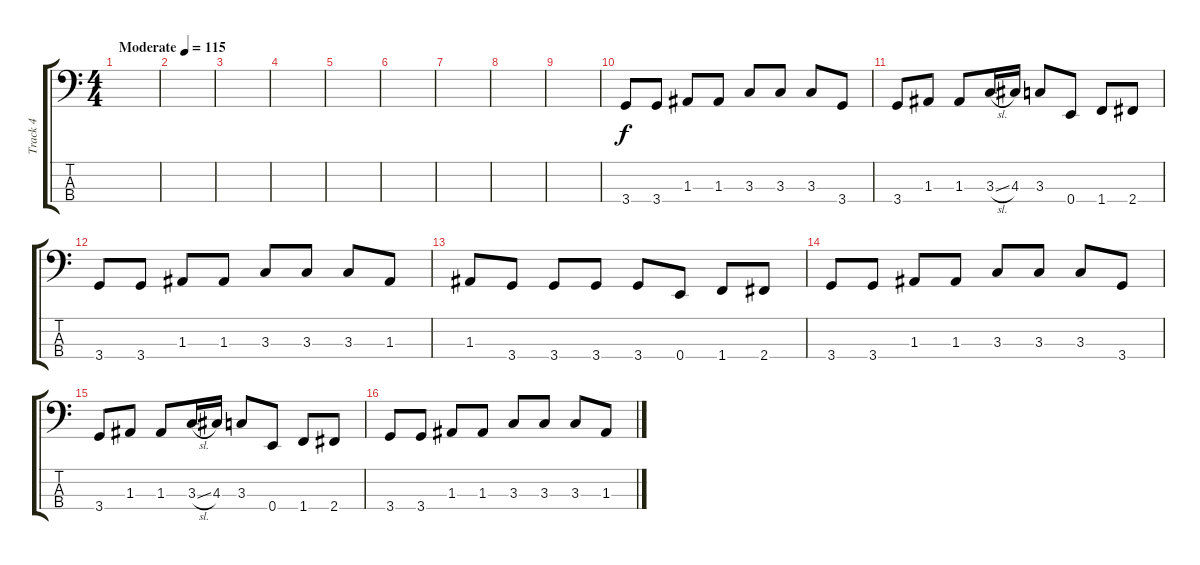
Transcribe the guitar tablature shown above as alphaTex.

\track ("Track 4" "Track 4") {instrument electricbassfinger}
\staff {score tabs}
\tuning (G2 D2 A1 E1) {hide}
\ts (4 4)
\tempo (115 "Moderate")
\clef f4
\ks c
|
|
|
|
|
|
|
|
|
3.4.8 3.4.8 1.3.8 1.3.8 3.3.8 3.3.8 3.3.8 3.4.8 |
3.4.8 1.3.8 1.3.8 3.3{sl}.16 4.3.16 3.3.8 0.4.8 1.4.8 2.4.8 |
3.4.8 3.4.8 1.3.8 1.3.8 3.3.8 3.3.8 3.3.8 1.3.8 |
1.3.8 3.4.8 3.4.8 3.4.8 3.4.8 0.4.8 1.4.8 2.4.8 |
3.4.8 3.4.8 1.3.8 1.3.8 3.3.8 3.3.8 3.3.8 3.4.8 |
3.4.8 1.3.8 1.3.8 3.3{sl}.16 4.3.16 3.3.8 0.4.8 1.4.8 2.4.8 |
3.4.8 3.4.8 1.3.8 1.3.8 3.3.8 3.3.8 3.3.8 1.3.8
